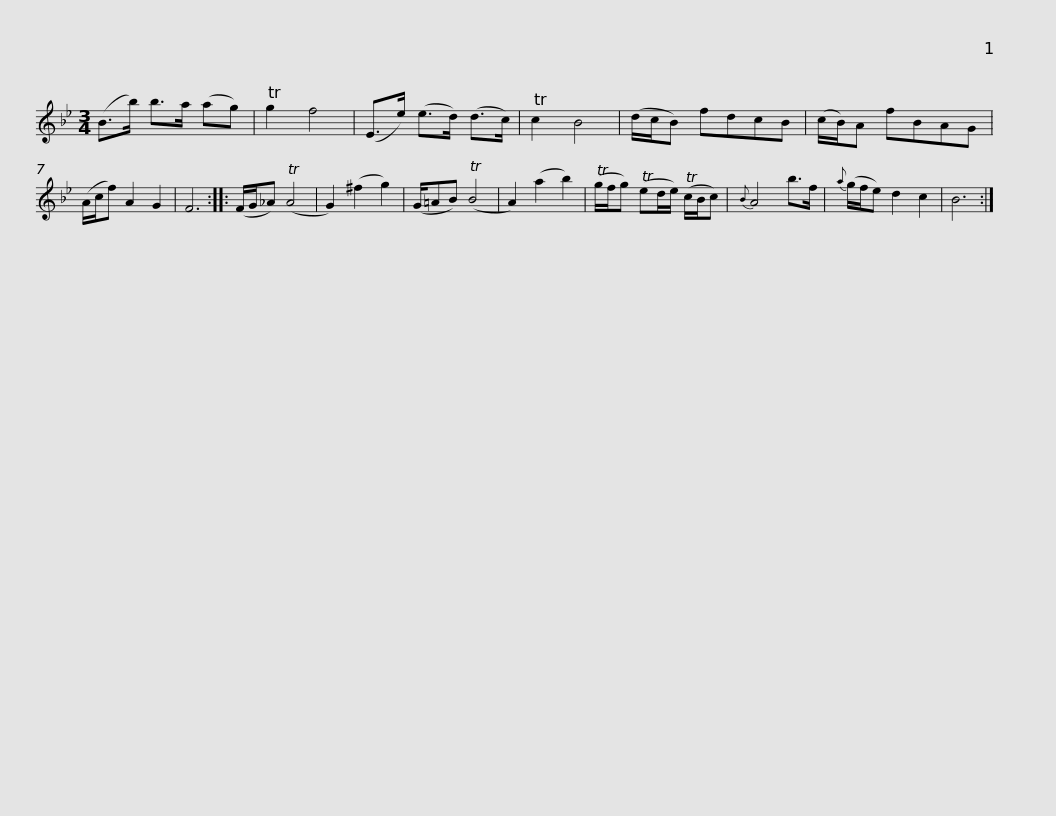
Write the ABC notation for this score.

X:1
L:1/8
M:3/4
I:linebreak $
K:Bb
V:1 treble
V:1
 (B>b) b>a (ag) | Tg2 f4 | (E>e) (e>d) (d>c) | Tc2 B4 | (d/c/B) fdcB | %5
 (c/B/)A fBAG | (A/c/f) A2 G2 | F6 ::$ (F/G/_A) (TA4 | G2) (^f2 g2) | %10
 (G/=AB) (TB4 | A2) (a2 b2) | (Tg/f/g) (Ted/e/) (Tc/B/c) |{B} A4 b>f |{a} (g/f/e) d2 c2 | %15
 B6 :| %16
